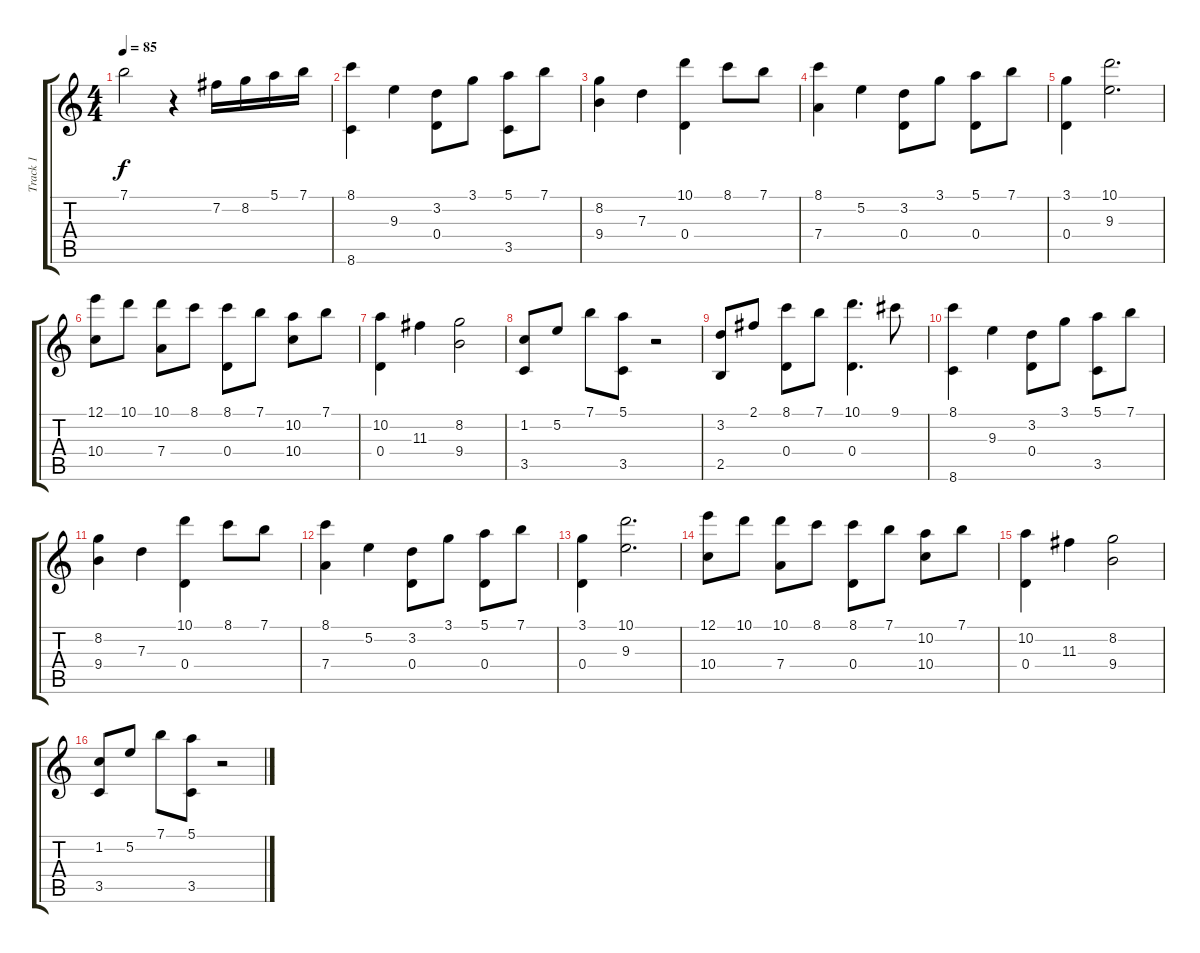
\track ("Track 1" "Track 1") {instrument acousticguitarsteel}
\staff {score tabs}
\tuning (E4 B3 G3 D3 A2 E2) {hide}
\ts (4 4)
\tempo 85
\clef g2
\ks c
7.1{t}.2{dy f} r.4 7.2.16 8.2.16 5.1.16 7.1.16 |
(8.1 8.6).4 9.3.4 (3.2 0.4).8 3.1.8 (5.1 3.5).8 7.1.8 |
(8.2 9.4).4 7.3.4 (10.1 0.4).4 8.1.8 7.1.8 |
(8.1 7.4).4 5.2.4 (3.2 0.4).8 3.1.8 (5.1 0.4).8 7.1.8 |
(3.1 0.4).4 (10.1 9.3).2{d} |
(12.1 10.4).8 10.1.8 (10.1 7.4).8 8.1.8 (8.1 0.4).8 7.1.8 (10.2 10.4).8 7.1.8 |
(10.2 0.4).4 11.3.4 (8.2 9.4).2 |
(1.2 3.5).8 5.2.8 7.1.8 (5.1 3.5).8 r.2 |
(3.2 2.5).8 2.1.8 (8.1 0.4).8 7.1.8 (10.1 0.4).4{d} 9.1.8 |
(8.1 8.6).4 9.3.4 (3.2 0.4).8 3.1.8 (5.1 3.5).8 7.1.8 |
(8.2 9.4).4 7.3.4 (10.1 0.4).4 8.1.8 7.1.8 |
(8.1 7.4).4 5.2.4 (3.2 0.4).8 3.1.8 (5.1 0.4).8 7.1.8 |
(3.1 0.4).4 (10.1 9.3).2{d} |
(12.1 10.4).8 10.1.8 (10.1 7.4).8 8.1.8 (8.1 0.4).8 7.1.8 (10.2 10.4).8 7.1.8 |
(10.2 0.4).4 11.3.4 (8.2 9.4).2 |
(1.2 3.5).8 5.2.8 7.1.8 (5.1 3.5).8 r.2
